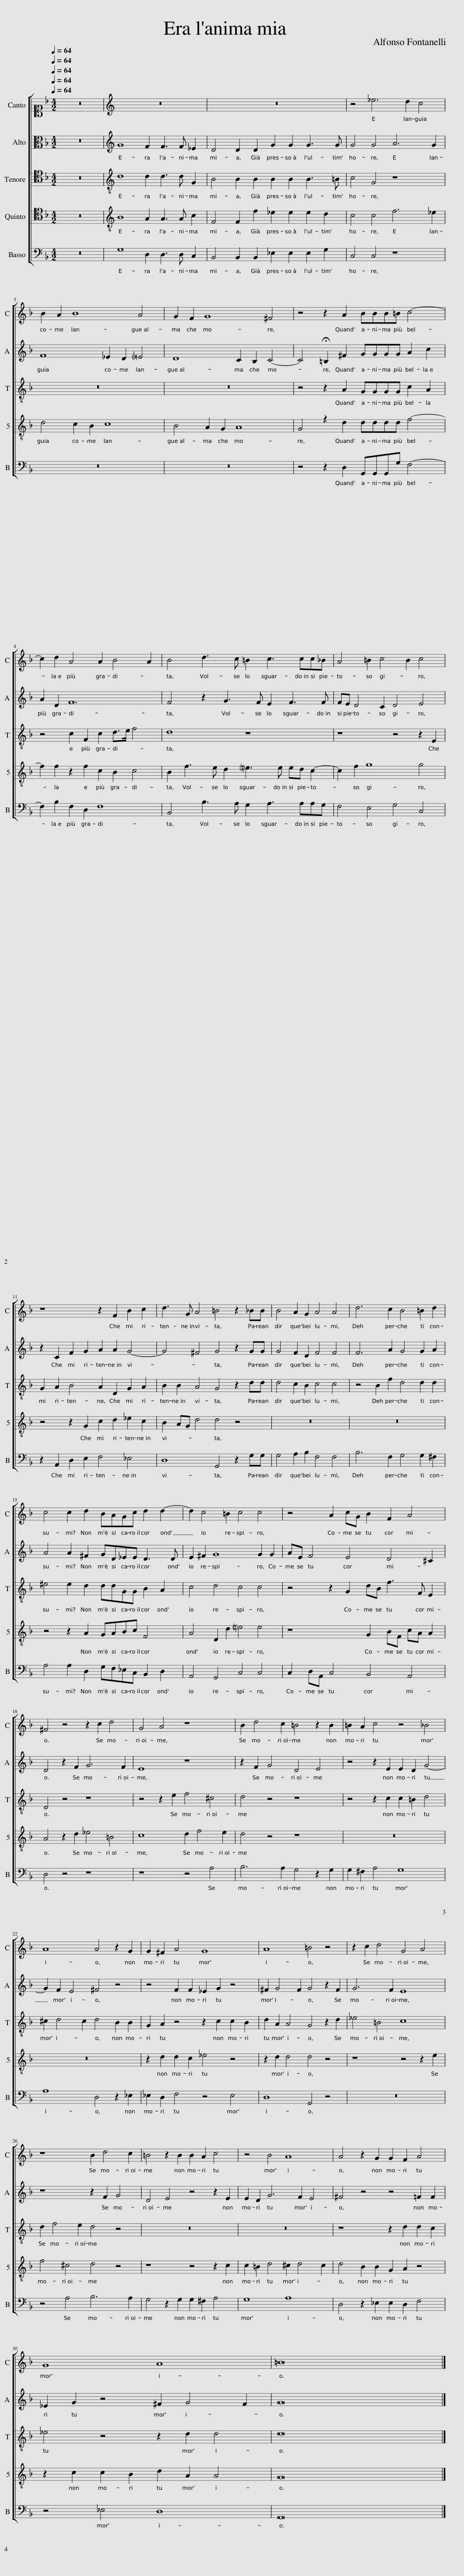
X:1
%%score [ 1 2 [ 3 4 ] 5 ]
L:1/8
Q:1/4=64
M:4/2
I:linebreak $
K:F
V:1 alto1
V:2 alto
V:3 tenor
V:4 tenor
V:5 bass
V:1
 z16 | z16 | z16 | z4 _e6 d2 c4 |$ B2 A2 B8 A4 | %5
 G2 F2 G8 ^F4 | z4 z2 A2 BBB=B c4- |$ c2 d2 A4 A2 B4 A2 | B4 d3 c =B2 c3 cc_B | A4 =B2 c4 B2 c4 |$ %10
 z8 z2 F2 B2 c2 | d3 G A4 =B4 z2 _BB | B4 A2 G2 A4 A4 | d6 c2 B4 =B2 d2 |$ c4 c2 d2 BAGc d2 d2- | %15
 d2 c4 =B2 c4 c4 | z4 A2 cG B2 F2 A4 |$ ^F4 z4 z2 c2 d4 | G4 A4 z8 | B2 d4 c2 =B4 z2 B2 | %20
 =B2 A2 c4 z4 _B4 |$ A8 A4 z2 G2 | G2 ^F2 A4 G8 | A8 =B4 z4 | z2 c2 d4 G4 A4 |$ %25
 z8 B2 d4 c2 | =B4 z2 B2 B2 A2 c4 | z4 B4 A8 | A4 z2 G2 G2 F2 A4 |$ G8 A8 | %30
 =B16 |] %31
V:2
 z16 | G8 F2 F3 F _E2 | D4 D2 D2 G2 G2 G3 G | G4 G4 A6 G2 |$ F8 _E2 D2 !courtesy!_E4 | %5
 D8 C2 B,2 C4- | C4 !fermata!=B,2 ^F2 GGGG A2 c2 |$ A2 D2 F12 | F4 z2 G3 F E2 F3 F | FE D4 C2 D4 E4 |$ %10
 z2 C2 F2 G2 A2 A2 G4- | G4 ^F4 G4 z2 GG | G4 F2 D2 F4 F4 | F6 A2 G4 G2 A2 |$ A4 A2 ^F2 GD_EE D3 D | %15
 E2 ^F2 G8 G2 G2 | AE F4 E4 D4 ^C2 |$ D4 z2 F2 G6 F2 | E8 z8 | z2 F2 G4 D4 E4 | %20
 z4 z2 E2 E2 D2 G4- |$ G2 F2 E4 ^F4 z4 | z4 F2 F2 _E2 G2 z4 | ^F2 G4 F2 G4 z2 F2 | G6 F2 E8 |$ %25
 z8 z2 F2 G4 | D4 E4 z4 z2 E2 | E2 D2 G6 F2 E4 | ^F4 z4 z4 =F2 F2 |$ _E2 G2 z4 ^F2 G4 F2 | %30
 G16 |] %31
V:3
 z16 | D8 D2 D3 D G,2 | B,4 B,2 B,2 B,2 B,2 B,3 =B, | C4 G,4 z8 |$ z16 | %5
 z16 | z4 z2 A,2 G,G,G,G, C2 A,2 |$ z4 C2 F,2 C2 D>E F4 | D8 z8 | z8 z4 z2 E,2 |$ %10
 G,2 A,2 B,4 A,2 D,2 G,2 A,2 | B,2 B,2 A,4 G,4 z2 DD | D4 C2 B,2 C4 C4 | z4 B,2 F2 D4 D2 D2 |$ ^E4 E2 D2 DDG,G, B,2 A,2 | %15
 C4 D4 C4 C4 | z4 z2 G,2 DB, F3 F, E,2 |$ D,4 z4 z8 | z4 z2 E2 F4 ^C4 | D4 z4 z8 | %20
 z4 z2 C2 C2 =B,2 D4 |$ ^C2 D4 C2 D4 B,2 B,2 | G,2 A,2 z4 z2 C2 C2 B,2 | D2 A,2 A,4 G,4 z2 D2 | _E4 =B,4 C8 |$ %25
 D2 F4 E2 D4 z4 | z16 | z16 | z8 z2 D2 D2 C2 |$ _E4 z4 z2 D2 D4 | %30
 D16 |] %31
V:4
 z16 | B,8 A,2 A,3 A, C2 | F,4 F,2 F2 _E2 E2 E2 D2 | C4 C4 F6 _E2 |$ D4 C2 B,2 C8 | %5
 B,4 A,2 G,2 A,8 | G,4 z2 D2 DDDD F4- |$ F2 F2 z2 F2 C2 B,2 C4 | B,2 F3 E D2 !courtesy!=E3 E ED C2- | C2 F2 G8 G4 |$ %10
 z4 z2 G,2 C2 D2 _E2 C2 | B,2 A,G, D4 D4 z4 | z16 | z16 |$ z4 z2 A,2 G,A,B,C F,4 | %15
 A,4 D,2 D2 !courtesy!=E4 E4 | z8 G,2 B,F, CA, A,2 |$ A,4 z2 D2 _E4 =B,4 | C8 D2 F4 E2 | D4 z4 z8 | %20
 z16 |$ z16 | z2 D2 D2 C2 _E4 z4 | z2 D2 D4 D4 z4 | z8 z4 z2 E2 |$ %25
 F4 ^C4 D4 z4 | z8 z4 z2 C2 | C2 =B,2 D4 ^C2 D4 C2 | D4 B,2 B,2 G,2 A,2 z4 |$ z2 C2 C2 B,2 D2 A,2 A,4 | %30
 G,16 |] %31
V:5
 z16 | G,8 D,2 D,3 D, C,2 | B,,4 B,,2 B,,2 _E,2 E,2 E,2 G,2 | C,4 C,4 z8 |$ z16 | %5
 z16 | z4 z2 D,2 G,,G,,G,,G, F,4- |$ F,2 B,2 F,2 D,2 F,8 | B,,4 B,3 A, G,2 A,3 A,A,G, | F,4 E,4 G,4 C,4 |$ %10
 z2 A,,2 D,2 E,2 F,4 _E,4 | D,8 G,,4 z2 G,G, | G,4 A,2 B,2 F,4 F,4 | B,6 F,2 G,4 G,2 ^F,2 |$ A,4 A,2 D,2 G,F,_E,C, B,,2 D,2 | %15
 A,,4 G,,4 C,4 C,4 | C,2 D,A,, C,4 B,,4 A,,4 |$ D,4 z4 z8 | z8 z4 A,4 | B,6 A,2 G,4 z2 G,2 | %20
 G,2 ^F,2 A,4 G,8 |$ A,8 D,4 z2 _E,2 | _E,2 D,2 F,4 z4 E,4 | D,8 G,,4 z4 | z16 |$ %25
 z4 A,4 B,6 A,2 | G,4 z2 G,2 G,2 ^F,2 A,4 | G,8 A,8 | D,4 z2 _E,2 E,2 D,2 F,4 |$ z4 _E,4 D,8 | %30
 G,,16 |] %31
